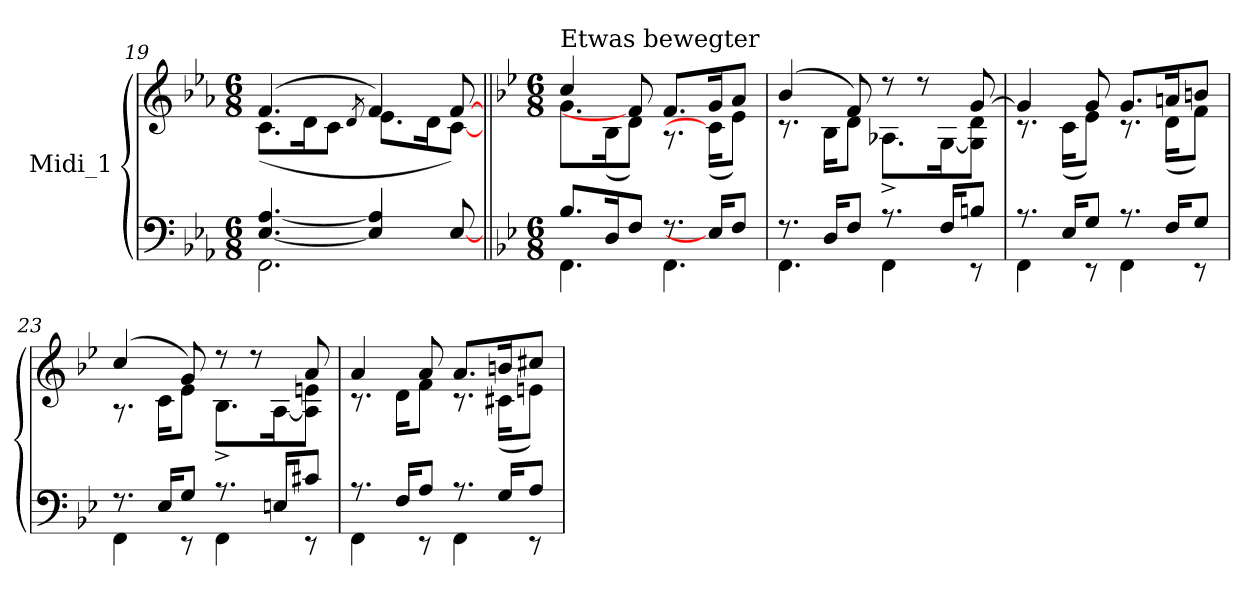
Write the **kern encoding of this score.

**kern	**kern
*part1	*part1
*staff2	*staff1
*I"Midi_1	*
!!LO:LB:g=z
*clefF4	*clefG2
*k[b-e-a-]	*k[b-e-a-]
*E-:	*E-:
*M6/8	*M6/8
=19	=19
*^	*^
*	*^	*	*
*	*	*^	*	*
2ryy	[4.E-/ [4.A-/	2.FF\	2ryy	(>4.f/	(<8.c\L
.	.	.	.	.	16d\K
.	.	.	.	.	8c\J
.	.	.	.	8qd/	.
.	4E-/] 4A-/]	.	.	4f/)	8.e-\L
4ryy	.	.	4ryy	.	.
.	.	.	.	.	16d\K
.	[8E-/	.	.	[8f/	[8c\J)
*v	*v	*v	*v	*	*
!!LO:PB:g=z	!!
=20||	=20||	=20||
*k[b-e-]	*k[b-e-]	*
*B-:	*B-:	*
*M6/8	*M6/8	*
*^	*	*
!	!	!LO:TX:a:t=Etwas bewegter	!
8.B-/L	4.FF\	4cc/	8.g\L
16D/K	.	.	(<16B-\K
8F/J	.	8f/]	8d\J)
8.r	4.FF\	8.f/L	8.r
16E-/KL]	.	16g/K	(<16c\KL]
8F/J	.	8a/J	8e-\J)
=21	=21	=21	=21
8.r	4.FF\	(>4b-/	8.r
16D/KL	.	.	16B-\KL
8F/J	.	8f/)	8d\J
8.r	4FF\	8r	8.A-X^\L
.	.	8r	.
16F/KL	.	.	[16G\K
8Bn/J	8r	[8g/	8G\] 8d\J
=22	=22	=22	=22
8.r	4FF\	4g/]	8.r
16E-/KL	.	.	(<16c\KL
8G/J	8r	8g/	8e-\J)
8.r	4FF\	8.g/L	8.r
16F/KL	.	16ani/K	(<16d\KL
8G/J	8r	8bn/J	8f\J)
=23	=23	=23	=23
8.r	4FF\	(>4cc/	8.r
16E-/KL	.	.	16c\KL
8G/J	8r	8g/)	8e-\J
8.r	4FF\	8r	8.B-i^\L
.	.	8r	.
16En/KL	.	.	[16A\K
8c#X/J	8r	8a/	8A\] 8eni\J
!!LO:PB:g=z	!!
=24	=24	=24	=24
8.r	4FF\	4a/	8.r
16F/KL	.	.	16d\KL
8A/J	8r	8a/	8f\J
8.r	4FF\	8.a/L	8.r
16G/KL	.	16bn/K	(<16c#X\KL
8A/J	8r	8cc#X/J	8en\J)
*v	*v	*	*
*	*v	*v
=	=
*-	*-
